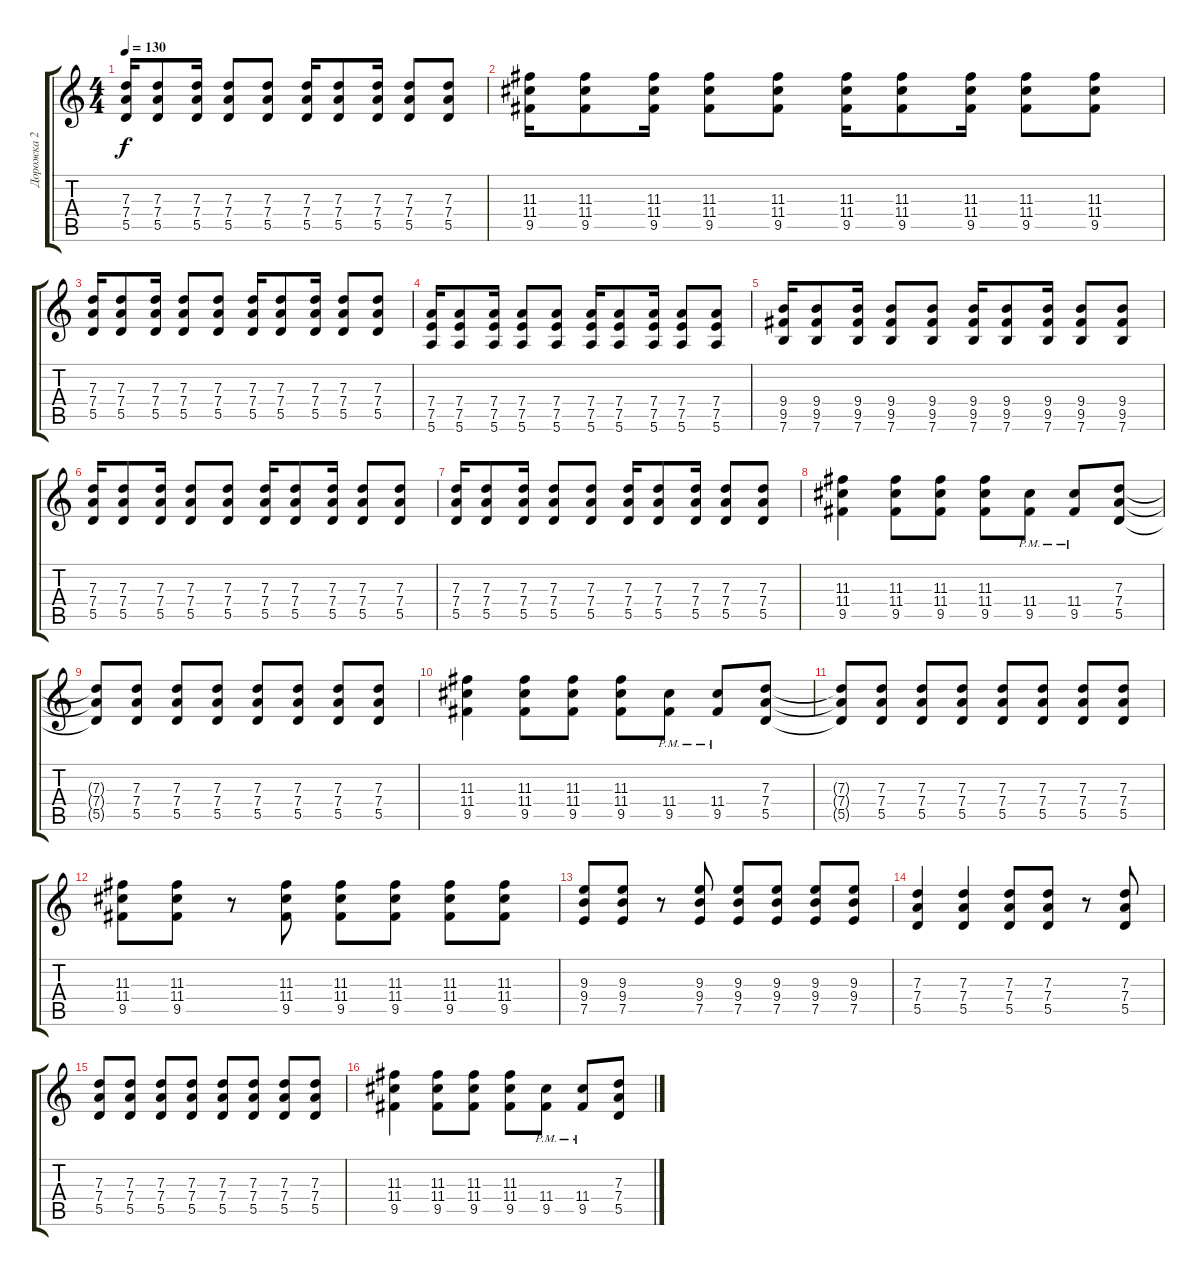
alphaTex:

\track ("Дорожка 2" "Дорожка 2") {instrument overdrivenguitar}
\staff {score tabs}
\tuning (E4 B3 G3 D3 A2 E2) {hide}
\ts (4 4)
\tempo 130
\clef g2
\ks c
(7.3 7.4 5.5).16{dy f} (7.3 7.4 5.5).8 (7.3 7.4 5.5).16 (7.3 7.4 5.5).8 (7.3 7.4 5.5).8 (7.3 7.4 5.5).16 (7.3 7.4 5.5).8 (7.3 7.4 5.5).16 (7.3 7.4 5.5).8 (7.3 7.4 5.5).8 |
(11.3 11.4 9.5).16 (11.3 11.4 9.5).8 (11.3 11.4 9.5).16 (11.3 11.4 9.5).8 (11.3 11.4 9.5).8 (11.3 11.4 9.5).16 (11.3 11.4 9.5).8 (11.3 11.4 9.5).16 (11.3 11.4 9.5).8 (11.3 11.4 9.5).8 |
(7.3 7.4 5.5).16 (7.3 7.4 5.5).8 (7.3 7.4 5.5).16 (7.3 7.4 5.5).8 (7.3 7.4 5.5).8 (7.3 7.4 5.5).16 (7.3 7.4 5.5).8 (7.3 7.4 5.5).16 (7.3 7.4 5.5).8 (7.3 7.4 5.5).8 |
(7.4 7.5 5.6).16 (7.4 7.5 5.6).8 (7.4 7.5 5.6).16 (7.4 7.5 5.6).8 (7.4 7.5 5.6).8 (7.4 7.5 5.6).16 (7.4 7.5 5.6).8 (7.4 7.5 5.6).16 (7.4 7.5 5.6).8 (7.4 7.5 5.6).8 |
(9.4 9.5 7.6).16 (9.4 9.5 7.6).8 (9.4 9.5 7.6).16 (9.4 9.5 7.6).8 (9.4 9.5 7.6).8 (9.4 9.5 7.6).16 (9.4 9.5 7.6).8 (9.4 9.5 7.6).16 (9.4 9.5 7.6).8 (9.4 9.5 7.6).8 |
(7.3 7.4 5.5).16 (7.3 7.4 5.5).8 (7.3 7.4 5.5).16 (7.3 7.4 5.5).8 (7.3 7.4 5.5).8 (7.3 7.4 5.5).16 (7.3 7.4 5.5).8 (7.3 7.4 5.5).16 (7.3 7.4 5.5).8 (7.3 7.4 5.5).8 |
(7.3 7.4 5.5).16 (7.3 7.4 5.5).8 (7.3 7.4 5.5).16 (7.3 7.4 5.5).8 (7.3 7.4 5.5).8 (7.3 7.4 5.5).16 (7.3 7.4 5.5).8 (7.3 7.4 5.5).16 (7.3 7.4 5.5).8 (7.3 7.4 5.5).8 |
(11.3 11.4 9.5).4 (11.3 11.4 9.5).8 (11.3 11.4 9.5).8 (11.3 11.4 9.5).8 (11.4{pm} 9.5{pm}).8 (11.4{pm} 9.5{pm}).8 (7.3 7.4 5.5).8 |
(7.3{t} 7.4{t} 5.5{t}).8 (7.3 7.4 5.5).8 (7.3 7.4 5.5).8 (7.3 7.4 5.5).8 (7.3 7.4 5.5).8 (7.3 7.4 5.5).8 (7.3 7.4 5.5).8 (7.3 7.4 5.5).8 |
(11.3 11.4 9.5).4 (11.3 11.4 9.5).8 (11.3 11.4 9.5).8 (11.3 11.4 9.5).8 (11.4{pm} 9.5{pm}).8 (11.4{pm} 9.5{pm}).8 (7.3 7.4 5.5).8 |
(7.3{t} 7.4{t} 5.5{t}).8 (7.3 7.4 5.5).8 (7.3 7.4 5.5).8 (7.3 7.4 5.5).8 (7.3 7.4 5.5).8 (7.3 7.4 5.5).8 (7.3 7.4 5.5).8 (7.3 7.4 5.5).8 |
(11.3 11.4 9.5).8 (11.3 11.4 9.5).8 r.8 (11.3 11.4 9.5).8 (11.3 11.4 9.5).8 (11.3 11.4 9.5).8 (11.3 11.4 9.5).8 (11.3 11.4 9.5).8 |
(9.3 9.4 7.5).8 (9.3 9.4 7.5).8 r.8 (9.3 9.4 7.5).8 (9.3 9.4 7.5).8 (9.3 9.4 7.5).8 (9.3 9.4 7.5).8 (9.3 9.4 7.5).8 |
(7.3 7.4 5.5).4 (7.3 7.4 5.5).4 (7.3 7.4 5.5).8 (7.3 7.4 5.5).8 r.8 (7.3 7.4 5.5).8 |
(7.3 7.4 5.5).8 (7.3 7.4 5.5).8 (7.3 7.4 5.5).8 (7.3 7.4 5.5).8 (7.3 7.4 5.5).8 (7.3 7.4 5.5).8 (7.3 7.4 5.5).8 (7.3 7.4 5.5).8 |
(11.3 11.4 9.5).4 (11.3 11.4 9.5).8 (11.3 11.4 9.5).8 (11.3 11.4 9.5).8 (11.4{pm} 9.5{pm}).8 (11.4{pm} 9.5{pm}).8 (7.3 7.4 5.5).8
